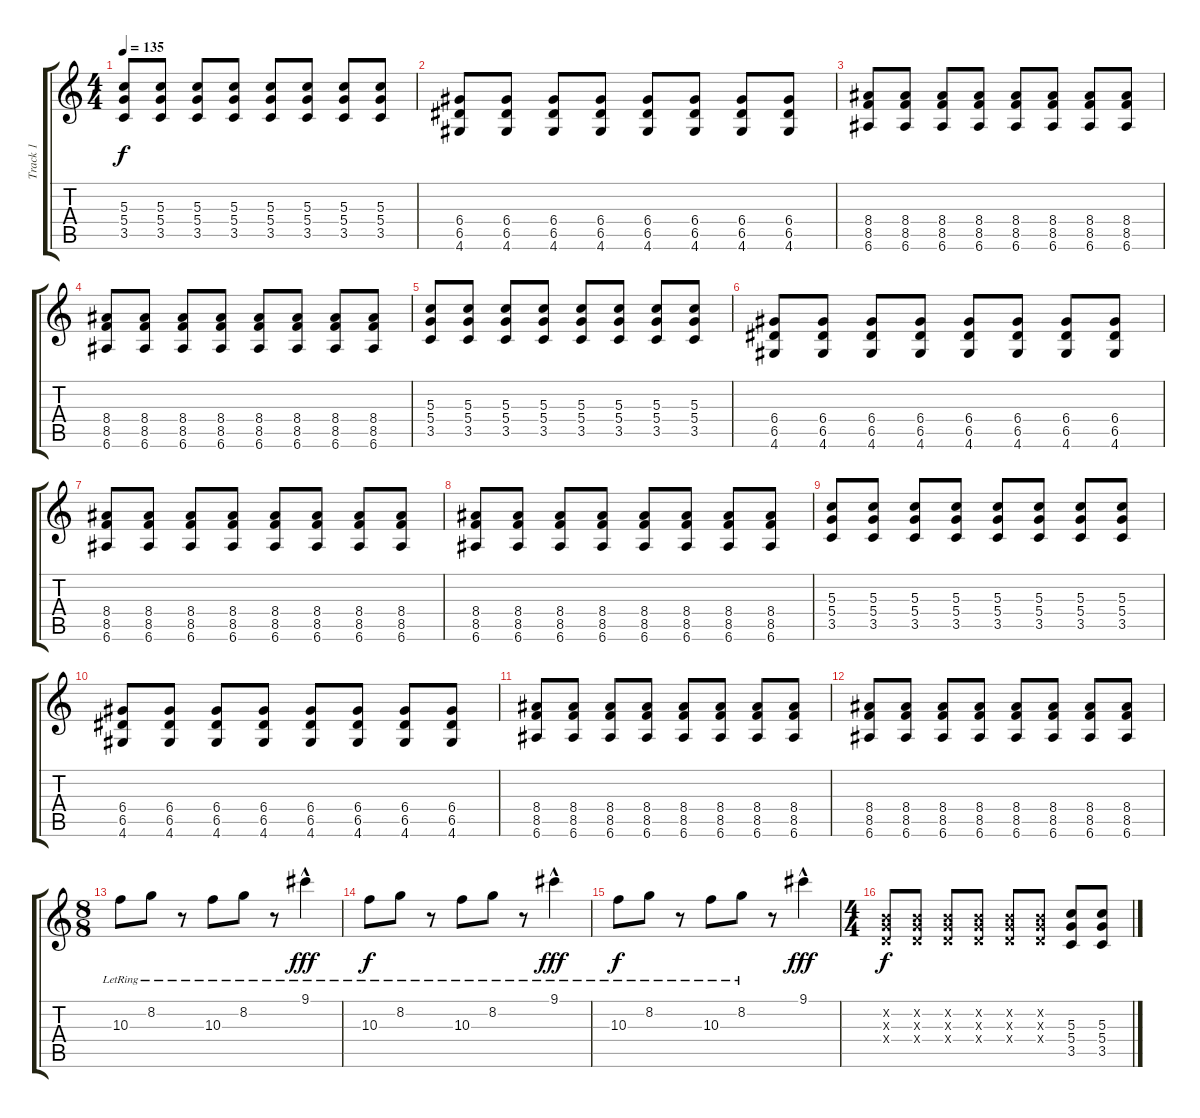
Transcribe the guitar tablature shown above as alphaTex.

\track ("Track 1" "Track 1") {instrument overdrivenguitar}
\staff {score tabs}
\tuning (E4 B3 G3 D3 A2 E2) {hide}
\ts (4 4)
\tempo 135
\clef g2
\ks c
(5.3 5.4 3.5).8{dy f} (5.3 5.4 3.5).8 (5.3 5.4 3.5).8 (5.3 5.4 3.5).8 (5.3 5.4 3.5).8 (5.3 5.4 3.5).8 (5.3 5.4 3.5).8 (5.3 5.4 3.5).8 |
(6.4 6.5 4.6).8 (6.4 6.5 4.6).8 (6.4 6.5 4.6).8 (6.4 6.5 4.6).8 (6.4 6.5 4.6).8 (6.4 6.5 4.6).8 (6.4 6.5 4.6).8 (6.4 6.5 4.6).8 |
(8.4 8.5 6.6).8 (8.4 8.5 6.6).8 (8.4 8.5 6.6).8 (8.4 8.5 6.6).8 (8.4 8.5 6.6).8 (8.4 8.5 6.6).8 (8.4 8.5 6.6).8 (8.4 8.5 6.6).8 |
(8.4 8.5 6.6).8 (8.4 8.5 6.6).8 (8.4 8.5 6.6).8 (8.4 8.5 6.6).8 (8.4 8.5 6.6).8 (8.4 8.5 6.6).8 (8.4 8.5 6.6).8 (8.4 8.5 6.6).8 |
(5.3 5.4 3.5).8 (5.3 5.4 3.5).8 (5.3 5.4 3.5).8 (5.3 5.4 3.5).8 (5.3 5.4 3.5).8 (5.3 5.4 3.5).8 (5.3 5.4 3.5).8 (5.3 5.4 3.5).8 |
(6.4 6.5 4.6).8 (6.4 6.5 4.6).8 (6.4 6.5 4.6).8 (6.4 6.5 4.6).8 (6.4 6.5 4.6).8 (6.4 6.5 4.6).8 (6.4 6.5 4.6).8 (6.4 6.5 4.6).8 |
(8.4 8.5 6.6).8 (8.4 8.5 6.6).8 (8.4 8.5 6.6).8 (8.4 8.5 6.6).8 (8.4 8.5 6.6).8 (8.4 8.5 6.6).8 (8.4 8.5 6.6).8 (8.4 8.5 6.6).8 |
(8.4 8.5 6.6).8 (8.4 8.5 6.6).8 (8.4 8.5 6.6).8 (8.4 8.5 6.6).8 (8.4 8.5 6.6).8 (8.4 8.5 6.6).8 (8.4 8.5 6.6).8 (8.4 8.5 6.6).8 |
(5.3 5.4 3.5).8 (5.3 5.4 3.5).8 (5.3 5.4 3.5).8 (5.3 5.4 3.5).8 (5.3 5.4 3.5).8 (5.3 5.4 3.5).8 (5.3 5.4 3.5).8 (5.3 5.4 3.5).8 |
(6.4 6.5 4.6).8 (6.4 6.5 4.6).8 (6.4 6.5 4.6).8 (6.4 6.5 4.6).8 (6.4 6.5 4.6).8 (6.4 6.5 4.6).8 (6.4 6.5 4.6).8 (6.4 6.5 4.6).8 |
(8.4 8.5 6.6).8 (8.4 8.5 6.6).8 (8.4 8.5 6.6).8 (8.4 8.5 6.6).8 (8.4 8.5 6.6).8 (8.4 8.5 6.6).8 (8.4 8.5 6.6).8 (8.4 8.5 6.6).8 |
(8.4 8.5 6.6).8 (8.4 8.5 6.6).8 (8.4 8.5 6.6).8 (8.4 8.5 6.6).8 (8.4 8.5 6.6).8 (8.4 8.5 6.6).8 (8.4 8.5 6.6).8 (8.4 8.5 6.6).8 |
\ts (8 8)
10.3{lr}.8 8.2{lr}.8 r.8 10.3{lr}.8 8.2{lr}.8 r.8 9.1{hac lr}.4{dy fff} |
10.3{lr}.8{dy f} 8.2{lr}.8 r.8 10.3{lr}.8 8.2{lr}.8 r.8 9.1{hac lr}.4{dy fff} |
10.3{lr}.8{dy f} 8.2{lr}.8 r.8 10.3{lr}.8 8.2{lr}.8 r.8 9.1{hac}.4{dy fff} |
\ts (4 4)
(0.2{x} 0.3{x} 0.4{x}).8{dy f} (0.2{x} 0.3{x} 0.4{x}).8 (0.2{x} 0.3{x} 0.4{x}).8 (0.2{x} 0.3{x} 0.4{x}).8 (0.2{x} 0.3{x} 0.4{x}).8 (0.2{x} 0.3{x} 0.4{x}).8 (5.3 5.4 3.5).8 (5.3 5.4 3.5).8
